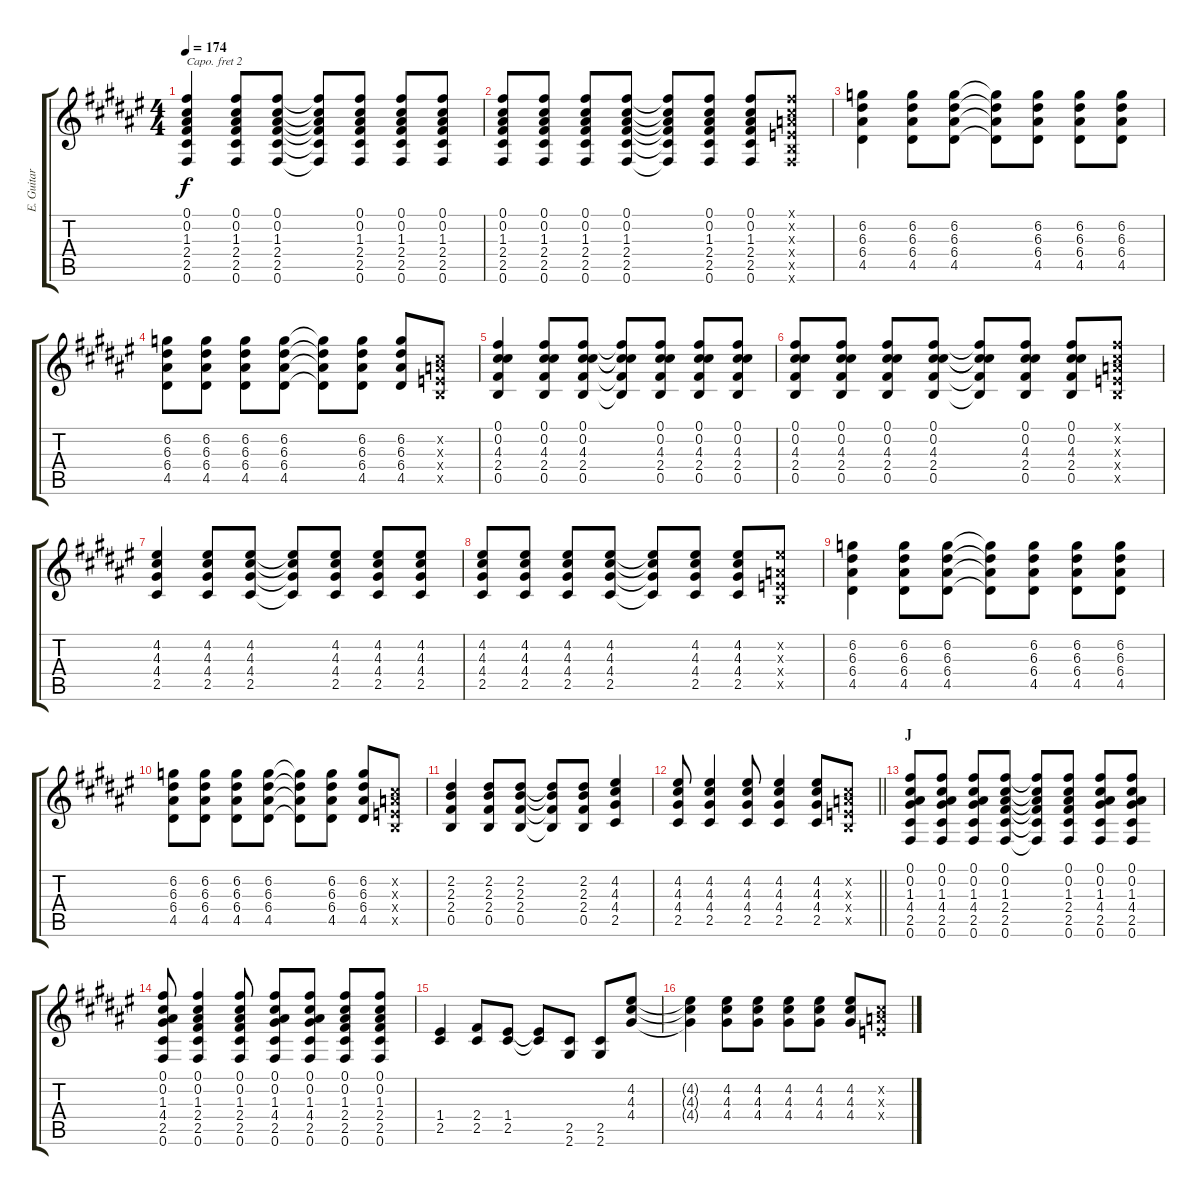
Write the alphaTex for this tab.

\track ("E. Guitar I" "E. Guitar ") {instrument overdrivenguitar}
\staff {score tabs}
\capo 2
\tuning (E4 B3 G3 D3 A2 E2) {hide}
\ts (4 4)
\tempo 174
\clef g2
\ks f#
(0.1 0.2 1.3 2.4 2.5 0.6).4{dy f} (0.1 0.2 1.3 2.4 2.5 0.6).8 (0.1 0.2 1.3 2.4 2.5 0.6).8 (0.1{t} 0.2{t} 1.3{t} 2.4{t} 2.5{t} 0.6{t}).8 (0.1 0.2 1.3 2.4 2.5 0.6).8 (0.1 0.2 1.3 2.4 2.5 0.6).8 (0.1 0.2 1.3 2.4 2.5 0.6).8 |
(0.1 0.2 1.3 2.4 2.5 0.6).8 (0.1 0.2 1.3 2.4 2.5 0.6).8 (0.1 0.2 1.3 2.4 2.5 0.6).8 (0.1 0.2 1.3 2.4 2.5 0.6).8 (0.1{t} 0.2{t} 1.3{t} 2.4{t} 2.5{t} 0.6{t}).8 (0.1 0.2 1.3 2.4 2.5 0.6).8 (0.1 0.2 1.3 2.4 2.5 0.6).8 (0.1{x} 0.2{x} 0.3{x} 0.4{x} 0.5{x} 0.6{x}).8 |
(6.2 6.3 6.4 4.5).4 (6.2 6.3 6.4 4.5).8 (6.2 6.3 6.4 4.5).8 (6.2{t} 6.3{t} 6.4{t} 4.5{t}).8 (6.2 6.3 6.4 4.5).8 (6.2 6.3 6.4 4.5).8 (6.2 6.3 6.4 4.5).8 |
(6.2 6.3 6.4 4.5).8 (6.2 6.3 6.4 4.5).8 (6.2 6.3 6.4 4.5).8 (6.2 6.3 6.4 4.5).8 (6.2{t} 6.3{t} 6.4{t} 4.5{t}).8 (6.2 6.3 6.4 4.5).8 (6.2 6.3 6.4 4.5).8 (0.2{x} 0.3{x} 0.4{x} 0.5{x}).8 |
(0.1 0.2 4.3 2.4 0.5).4 (0.1 0.2 4.3 2.4 0.5).8 (0.1 0.2 4.3 2.4 0.5).8 (0.1{t} 0.2{t} 4.3{t} 2.4{t} 0.5{t}).8 (0.1 0.2 4.3 2.4 0.5).8 (0.1 0.2 4.3 2.4 0.5).8 (0.1 0.2 4.3 2.4 0.5).8 |
(0.1 0.2 4.3 2.4 0.5).8 (0.1 0.2 4.3 2.4 0.5).8 (0.1 0.2 4.3 2.4 0.5).8 (0.1 0.2 4.3 2.4 0.5).8 (0.1{t} 0.2{t} 4.3{t} 2.4{t} 0.5{t}).8 (0.1 0.2 4.3 2.4 0.5).8 (0.1 0.2 4.3 2.4 0.5).8 (0.1{x} 0.2{x} 0.3{x} 0.4{x} 0.5{x}).8 |
(4.2 4.3 4.4 2.5).4 (4.2 4.3 4.4 2.5).8 (4.2 4.3 4.4 2.5).8 (4.2{t} 4.3{t} 4.4{t} 2.5{t}).8 (4.2 4.3 4.4 2.5).8 (4.2 4.3 4.4 2.5).8 (4.2 4.3 4.4 2.5).8 |
(4.2 4.3 4.4 2.5).8 (4.2 4.3 4.4 2.5).8 (4.2 4.3 4.4 2.5).8 (4.2 4.3 4.4 2.5).8 (4.2{t} 4.3{t} 4.4{t} 2.5{t}).8 (4.2 4.3 4.4 2.5).8 (4.2 4.3 4.4 2.5).8 (4.2{x} 0.3{x} 0.4{x} 0.5{x}).8 |
(6.2 6.3 6.4 4.5).4 (6.2 6.3 6.4 4.5).8 (6.2 6.3 6.4 4.5).8 (6.2{t} 6.3{t} 6.4{t} 4.5{t}).8 (6.2 6.3 6.4 4.5).8 (6.2 6.3 6.4 4.5).8 (6.2 6.3 6.4 4.5).8 |
(6.2 6.3 6.4 4.5).8 (6.2 6.3 6.4 4.5).8 (6.2 6.3 6.4 4.5).8 (6.2 6.3 6.4 4.5).8 (6.2{t} 6.3{t} 6.4{t} 4.5{t}).8 (6.2 6.3 6.4 4.5).8 (6.2 6.3 6.4 4.5).8 (0.2{x} 0.3{x} 0.4{x} 0.5{x}).8 |
(2.2 2.3 2.4 0.5).4 (2.2 2.3 2.4 0.5).8 (2.2 2.3 2.4 0.5).8 (2.2{t} 2.3{t} 2.4{t} 0.5{t}).8 (2.2 2.3 2.4 0.5).8 (4.2 4.3 4.4 2.5).4 |
\barLineRight lightlight
(4.2 4.3 4.4 2.5).8 (4.2 4.3 4.4 2.5).4 (4.2 4.3 4.4 2.5).8 (4.2 4.3 4.4 2.5).4 (4.2 4.3 4.4 2.5).8 (0.2{x} 0.3{x} 0.4{x} 0.5{x}).8 |
\section ("" "J")
(0.1 0.2 1.3 4.4 2.5 0.6).8 (0.1 0.2 1.3 4.4 2.5 0.6).8 (0.1 0.2 1.3 4.4 2.5 0.6).8 (0.1 0.2 1.3 2.4 2.5 0.6).8 (0.1{t} 0.2{t} 1.3{t} 2.4{t} 2.5{t} 0.6{t}).8 (0.1 0.2 1.3 2.4 2.5 0.6).8 (0.1 0.2 1.3 4.4 2.5 0.6).8 (0.1 0.2 1.3 4.4 2.5 0.6).8 |
(0.1 0.2 1.3 4.4 2.5 0.6).8 (0.1 0.2 1.3 2.4 2.5 0.6).4 (0.1 0.2 1.3 2.4 2.5 0.6).8 (0.1 0.2 1.3 4.4 2.5 0.6).8 (0.1 0.2 1.3 4.4 2.5 0.6).8 (0.1 0.2 1.3 2.4 2.5 0.6).8 (0.1 0.2 1.3 2.4 2.5 0.6).8 |
(1.4 2.5).4 (2.4 2.5).8 (1.4 2.5).8 (1.4{t} 2.5{t}).8 (2.5 2.6).8 (2.5 2.6).8 (4.2 4.3 4.4).8 |
(4.2{t} 4.3{t} 4.4{t}).4 (4.2 4.3 4.4).8 (4.2 4.3 4.4).8 (4.2 4.3 4.4).8 (4.2 4.3 4.4).8 (4.2 4.3 4.4).8 (0.2{x} 0.3{x} 0.4{x}).8
